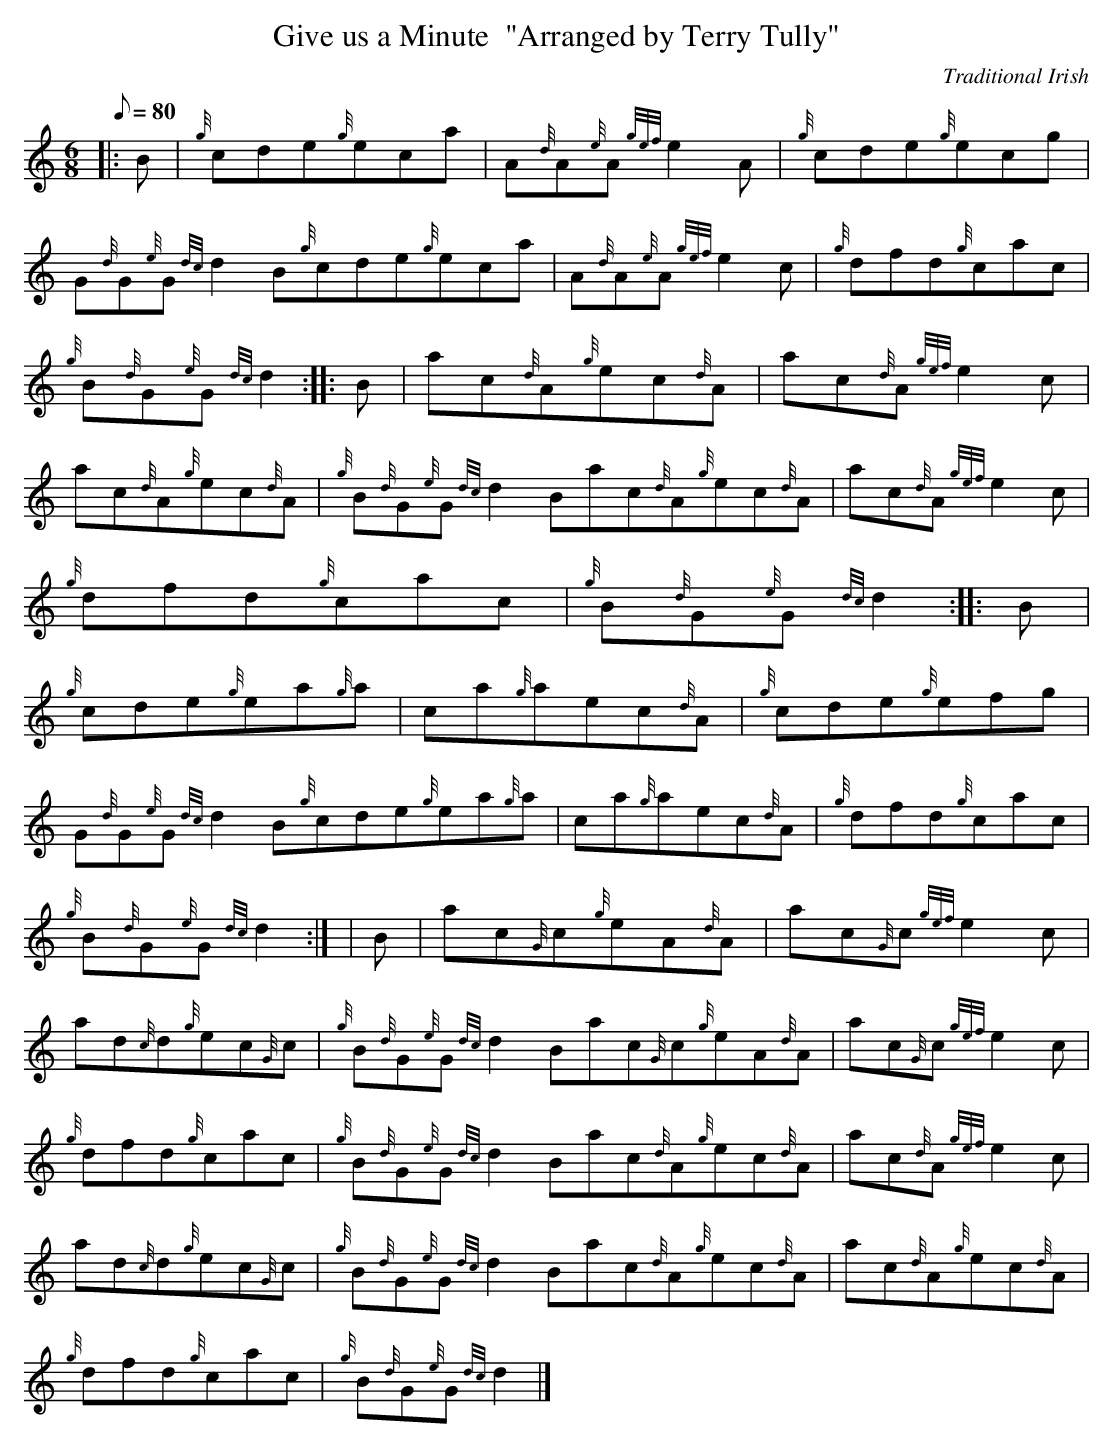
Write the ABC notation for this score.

X:1
T:Give us a Minute  "Arranged by Terry Tully"
M:6/8
L:1/8
Q:80
C:Traditional Irish
K:HP
|: B | \
{g}cde{g}eca | \
A{d}A{e}A{gef}e2A | \
{g}cde{g}ecg |
G{d}G{e}G{dc}d2B{g}cde{g}eca | \
A{d}A{e}A{gef}e2c | \
{g}dfd{g}cac |
{g}B{d}G{e}G{dc}d2 :: \
B | \
ac{d}A{g}ec{d}A | \
ac{d}A{gef}e2c |
ac{d}A{g}ec{d}A | \
{g}B{d}G{e}G{dc}d2Bac{d}A{g}ec{d}A | \
ac{d}A{gef}e2c |
{g}dfd{g}cac | \
{g}B{d}G{e}G{dc}d2 :: \
B |
{g}cde{g}ea{g}a | \
ca{g}aec{d}A | \
{g}cde{g}efg |
G{d}G{e}G{dc}d2B{g}cde{g}ea{g}a | \
ca{g}aec{d}A | \
{g}dfd{g}cac |
{g}B{d}G{e}G{dc}d2:| [ | \
B | \
ac{G}c{g}eA{d}A | \
ac{G}c{gef}e2c |
ad{c}d{g}ec{G}c | \
{g}B{d}G{e}G{dc}d2Bac{G}c{g}eA{d}A | \
ac{G}c{gef}e2c |
{g}dfd{g}cac | \
{g}B{d}G{e}G{dc}d2Bac{d}A{g}ec{d}A | \
ac{d}A{gef}e2c |
ad{c}d{g}ec{G}c | \
{g}B{d}G{e}G{dc}d2Bac{d}A{g}ec{d}A | \
ac{d}A{g}ec{d}A |
{g}dfd{g}cac | \
{g}B{d}G{e}G{dc}d2|]
